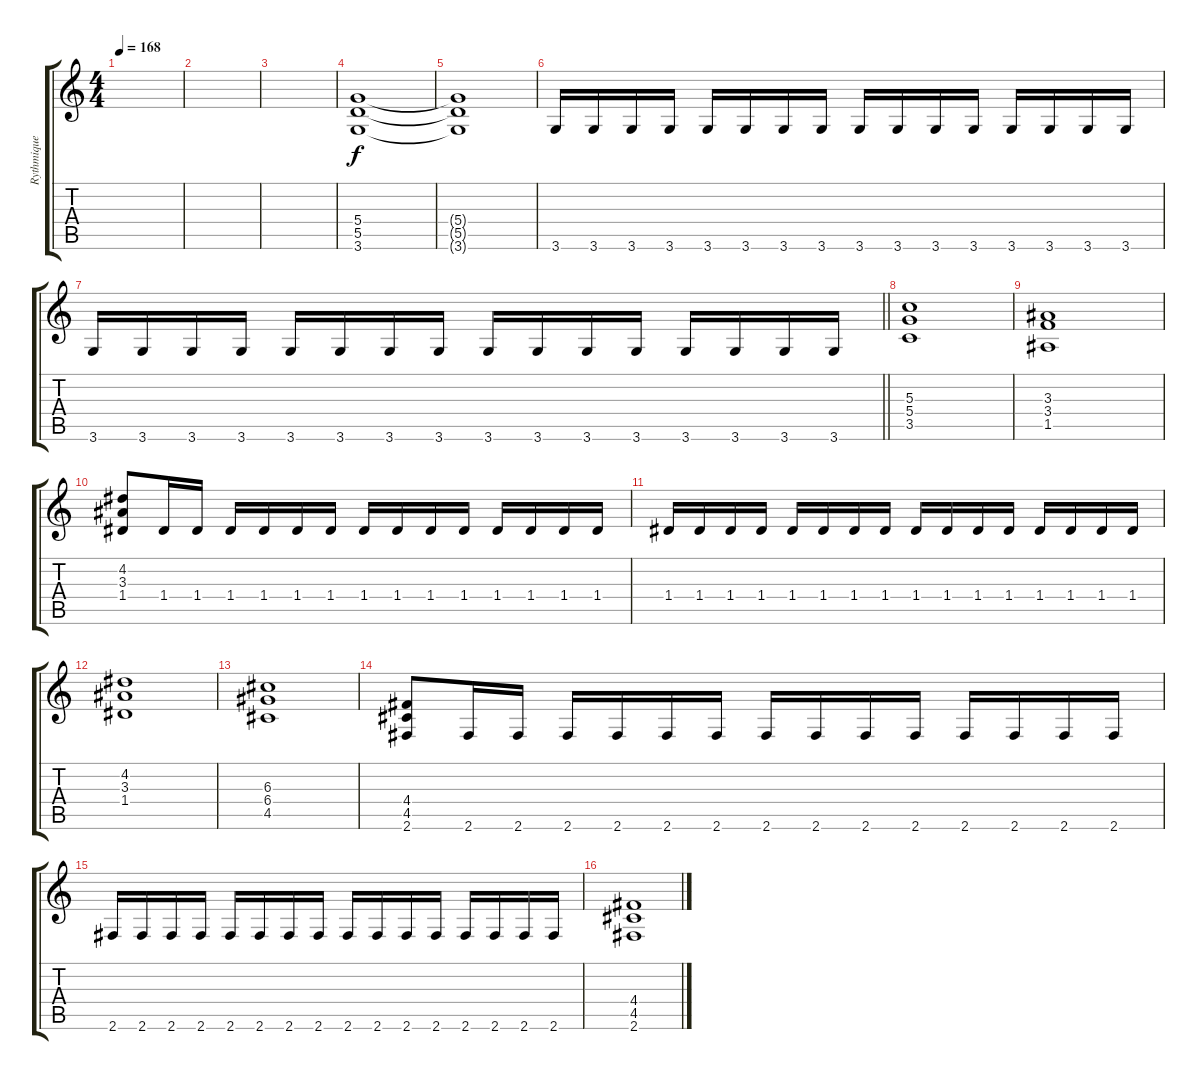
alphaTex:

\track ("Rythmique" "Rythmique") {instrument overdrivenguitar}
\staff {score tabs}
\tuning (E4 B3 G3 D3 A2 E2) {hide}
\ts (4 4)
\tempo 168
\clef g2
\ks c
|
|
|
(5.4 5.5 3.6).1 |
(5.4{t} 5.5{t} 3.6{t}).1 |
3.6.16 3.6.16 3.6.16 3.6.16 3.6.16 3.6.16 3.6.16 3.6.16 3.6.16 3.6.16 3.6.16 3.6.16 3.6.16 3.6.16 3.6.16 3.6.16 |
\barLineRight lightlight
3.6.16 3.6.16 3.6.16 3.6.16 3.6.16 3.6.16 3.6.16 3.6.16 3.6.16 3.6.16 3.6.16 3.6.16 3.6.16 3.6.16 3.6.16 3.6.16 |
(5.3 5.4 3.5).1 |
(3.3 3.4 1.5).1 |
(4.2 3.3 1.4).8 1.4.16 1.4.16 1.4.16 1.4.16 1.4.16 1.4.16 1.4.16 1.4.16 1.4.16 1.4.16 1.4.16 1.4.16 1.4.16 1.4.16 |
1.4.16 1.4.16 1.4.16 1.4.16 1.4.16 1.4.16 1.4.16 1.4.16 1.4.16 1.4.16 1.4.16 1.4.16 1.4.16 1.4.16 1.4.16 1.4.16 |
(4.2 3.3 1.4).1 |
(6.3 6.4 4.5).1 |
(4.4 4.5 2.6).8 2.6.16 2.6.16 2.6.16 2.6.16 2.6.16 2.6.16 2.6.16 2.6.16 2.6.16 2.6.16 2.6.16 2.6.16 2.6.16 2.6.16 |
2.6.16 2.6.16 2.6.16 2.6.16 2.6.16 2.6.16 2.6.16 2.6.16 2.6.16 2.6.16 2.6.16 2.6.16 2.6.16 2.6.16 2.6.16 2.6.16 |
(4.4 4.5 2.6).1
